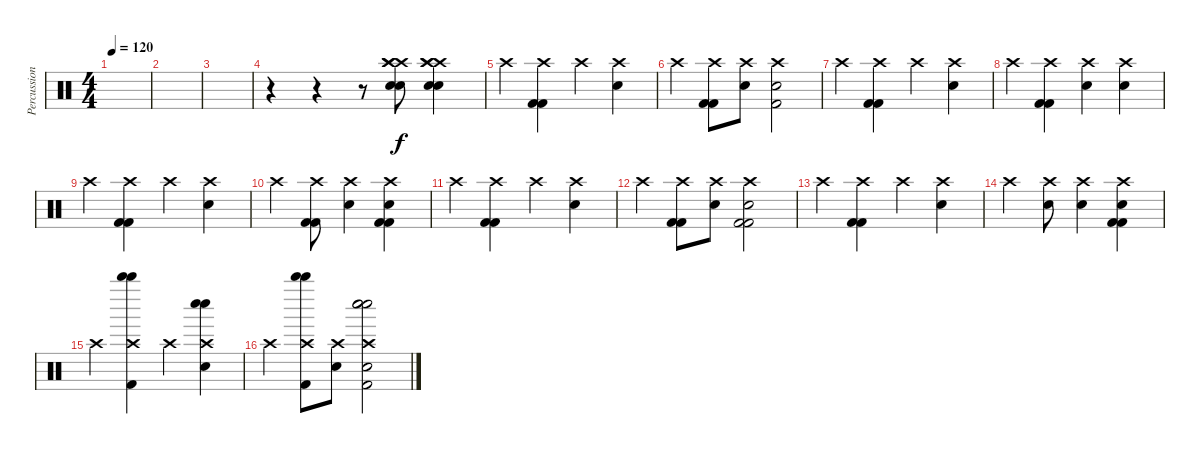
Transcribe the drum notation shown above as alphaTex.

\track ("Percussion" "Percussion") {instrument percussion}
\staff {score}
\articulation defaults
\ts (4 4)
\tempo 120
\clef neutral
\ks c
|
|
|
r.4 r.4 r.8 ("Crash high (hit)" "Crash high (hit)" "Crash high (hit)" "Snare (hit) 2" "Snare (hit) 2").8 ("Crash high (hit)" "Crash high (hit)" "Crash high (hit)" "Snare (hit) 2" "Snare (hit) 2").4 |
"Crash high (hit)".4 ("Crash high (hit)" "Kick (hit) 2" "Kick (hit) 2").4 "Crash high (hit)".4 ("Crash high (hit)" "Snare (hit) 2").4 |
"Crash high (hit)".4 ("Crash high (hit)" "Kick (hit) 2" "Kick (hit) 2").8 ("Crash high (hit)" "Snare (hit) 2").8 ("Crash high (hit)" "Kick (hit) 2" "Snare (hit) 2").2 |
"Crash high (hit)".4 ("Crash high (hit)" "Kick (hit) 2" "Kick (hit) 2").4 "Crash high (hit)".4 ("Crash high (hit)" "Snare (hit) 2").4 |
"Crash high (hit)".4 ("Crash high (hit)" "Kick (hit) 2" "Kick (hit) 2").4 ("Crash high (hit)" "Snare (hit) 2").4 ("Crash high (hit)" "Snare (hit) 2").4 |
"Crash high (hit)".4 ("Crash high (hit)" "Kick (hit) 2" "Kick (hit) 2").4 "Crash high (hit)".4 ("Crash high (hit)" "Snare (hit) 2").4 |
"Crash high (hit)".4 ("Crash high (hit)" "Kick (hit) 2" "Kick (hit) 2").8 ("Crash high (hit)" "Snare (hit) 2").4 ("Crash high (hit)" "Kick (hit) 2" "Kick (hit) 2" "Snare (hit) 2").4 |
"Crash high (hit)".4 ("Crash high (hit)" "Kick (hit) 2" "Kick (hit) 2").4 "Crash high (hit)".4 ("Crash high (hit)" "Snare (hit) 2").4 |
"Crash high (hit)".4 ("Crash high (hit)" "Kick (hit) 2" "Kick (hit) 2").8 ("Crash high (hit)" "Snare (hit) 2").8 ("Crash high (hit)" "Kick (hit) 2" "Kick (hit) 2" "Snare (hit) 2").2 |
"Crash high (hit)".4 ("Crash high (hit)" "Kick (hit) 2" "Kick (hit) 2").4 "Crash high (hit)".4 ("Crash high (hit)" "Snare (hit) 2").4 |
"Crash high (hit)".4 ("Crash high (hit)" "Snare (hit) 2").8 ("Crash high (hit)" "Snare (hit) 2").4 ("Crash high (hit)" "Kick (hit) 2" "Kick (hit) 2" "Snare (hit) 2").4 |
"Crash high (hit)".4 ("Crash high (hit)" "Whistle high (hit)" "Whistle high (hit)" "Kick (hit) 2").4 "Crash high (hit)".4 ("Crash high (hit)" "Whistle low (hit)" "Whistle low (hit)" "Snare (hit) 2").4 |
"Crash high (hit)".4 ("Crash high (hit)" "Whistle high (hit)" "Whistle high (hit)" "Kick (hit) 2").8 ("Crash high (hit)" "Snare (hit) 2").8 ("Crash high (hit)" "Whistle low (hit)" "Whistle low (hit)" "Whistle low (hit)" "Kick (hit) 2" "Snare (hit) 2").2
